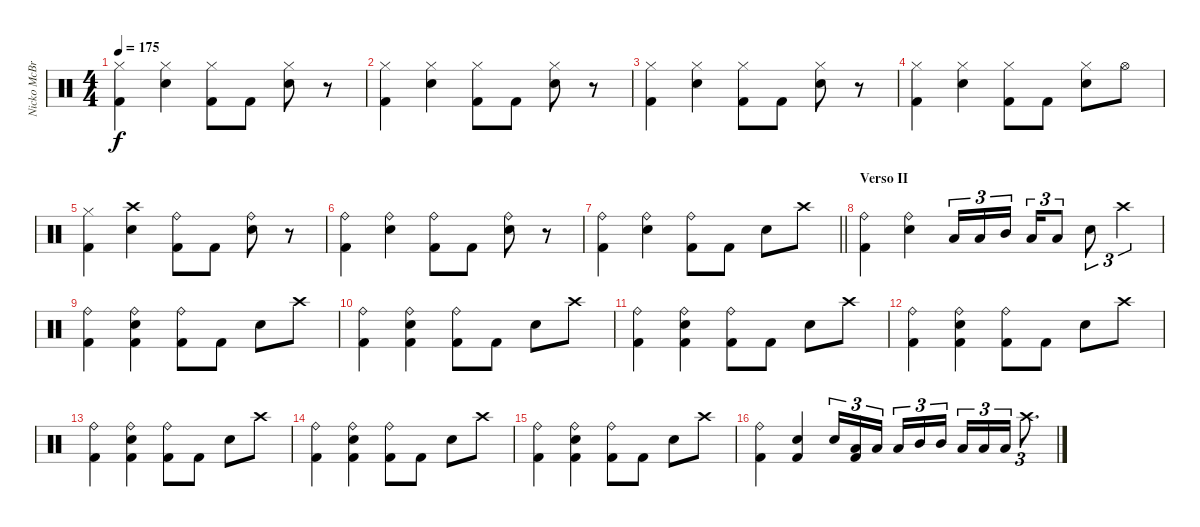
\track ("Nicko McBrain" "Nicko McBr") {instrument percussion}
\staff {score}
\articulation defaults
\ts (4 4)
\tempo 175
\clef neutral
\ks c
("Hi-Hat (closed)" "Kick (hit) 2").4{dy f} ("Hi-Hat (closed)" "Snare (hit) 2").4 ("Hi-Hat (closed)" "Kick (hit) 2").8 "Kick (hit) 2".8 ("Hi-Hat (closed)" "Snare (hit) 2").8 r.8 |
("Hi-Hat (closed)" "Kick (hit) 2").4 ("Hi-Hat (closed)" "Snare (hit) 2").4 ("Hi-Hat (closed)" "Kick (hit) 2").8 "Kick (hit) 2".8 ("Hi-Hat (closed)" "Snare (hit) 2").8 r.8 |
("Hi-Hat (closed)" "Kick (hit) 2").4 ("Hi-Hat (closed)" "Snare (hit) 2").4 ("Hi-Hat (closed)" "Kick (hit) 2").8 "Kick (hit) 2".8 ("Hi-Hat (closed)" "Snare (hit) 2").8 r.8 |
("Hi-Hat (closed)" "Kick (hit) 2").4 ("Hi-Hat (closed)" "Snare (hit) 2").4 ("Hi-Hat (closed)" "Kick (hit) 2").8 "Kick (hit) 2".8 ("Hi-Hat (closed)" "Snare (hit) 2").8 "Hi-Hat (open)".8 |
("Hi-Hat (closed)" "Kick (hit) 2").4 ("Crash high (hit)" "Snare (hit) 2").4 ("Ride (bell)" "Kick (hit) 2").8 "Kick (hit) 2".8 ("Ride (bell)" "Snare (hit) 2").8 r.8 |
("Ride (bell)" "Kick (hit) 2").4 ("Ride (bell)" "Snare (hit) 2").4 ("Ride (bell)" "Kick (hit) 2").8 "Kick (hit) 2".8 ("Ride (bell)" "Snare (hit) 2").8 r.8 |
\barLineRight lightlight
("Ride (bell)" "Kick (hit) 2").4 ("Ride (bell)" "Snare (hit) 2").4 ("Ride (bell)" "Kick (hit) 2").8 "Kick (hit) 2".8 "Snare (hit) 2".8 "Crash high (hit)".8 |
\section ("" "Verso II")
("Ride (bell)" "Kick (hit) 2").4 ("Ride (bell)" "Snare (hit) 2").4 "Low Tom (hit)".16{tu (3 2)} "Low Tom (hit)".16{tu (3 2)} "Mid Tom (hit)".16{tu (3 2) beam splitsecondary} "Low Tom (hit)".16{tu (3 2)} "Low Tom (hit)".8{tu (3 2)} "Snare (hit) 2".8{tu (3 2)} "Crash high (hit)".4{tu (3 2)} |
("Ride (bell)" "Kick (hit) 2").4 ("Ride (bell)" "Snare (hit) 2" "Kick (hit) 2").4 ("Ride (bell)" "Kick (hit) 2").8 "Kick (hit) 2".8 "Snare (hit) 2".8 "Crash high (hit)".8 |
("Ride (bell)" "Kick (hit) 2").4 ("Ride (bell)" "Snare (hit) 2" "Kick (hit) 2").4 ("Ride (bell)" "Kick (hit) 2").8 "Kick (hit) 2".8 "Snare (hit) 2".8 "Crash high (hit)".8 |
("Ride (bell)" "Kick (hit) 2").4 ("Ride (bell)" "Snare (hit) 2" "Kick (hit) 2").4 ("Ride (bell)" "Kick (hit) 2").8 "Kick (hit) 2".8 "Snare (hit) 2".8 "Crash high (hit)".8 |
("Ride (bell)" "Kick (hit) 2").4 ("Ride (bell)" "Snare (hit) 2" "Kick (hit) 2").4 ("Ride (bell)" "Kick (hit) 2").8 "Kick (hit) 2".8 "Snare (hit) 2".8 "Crash high (hit)".8 |
("Ride (bell)" "Kick (hit) 2").4 ("Ride (bell)" "Snare (hit) 2" "Kick (hit) 2").4 ("Ride (bell)" "Kick (hit) 2").8 "Kick (hit) 2".8 "Snare (hit) 2".8 "Crash high (hit)".8 |
("Ride (bell)" "Kick (hit) 2").4 ("Ride (bell)" "Snare (hit) 2" "Kick (hit) 2").4 ("Ride (bell)" "Kick (hit) 2").8 "Kick (hit) 2".8 "Snare (hit) 2".8 "Crash high (hit)".8 |
("Ride (bell)" "Kick (hit) 2").4 ("Ride (bell)" "Snare (hit) 2" "Kick (hit) 2").4 ("Ride (bell)" "Kick (hit) 2").8 "Kick (hit) 2".8 "Snare (hit) 2".8 "Crash high (hit)".8 |
("Ride (bell)" "Kick (hit) 2").4 ("Snare (hit) 2" "Kick (hit) 2").4 "Snare (hit) 2".16{tu (3 2)} ("Low Tom (hit)" "Kick (hit) 2").16{tu (3 2)} "Low Tom (hit)".16{tu (3 2) beam splitsecondary} "Low Tom (hit)".16{tu (3 2)} "Mid Tom (hit)".16{tu (3 2)} "Mid Tom (hit)".16{tu (3 2)} "Low Tom (hit)".16{tu (3 2)} "Low Tom (hit)".16{tu (3 2)} "Low Tom (hit)".16{tu (3 2)} "Crash high (hit)".8{d tu (3 2)}
